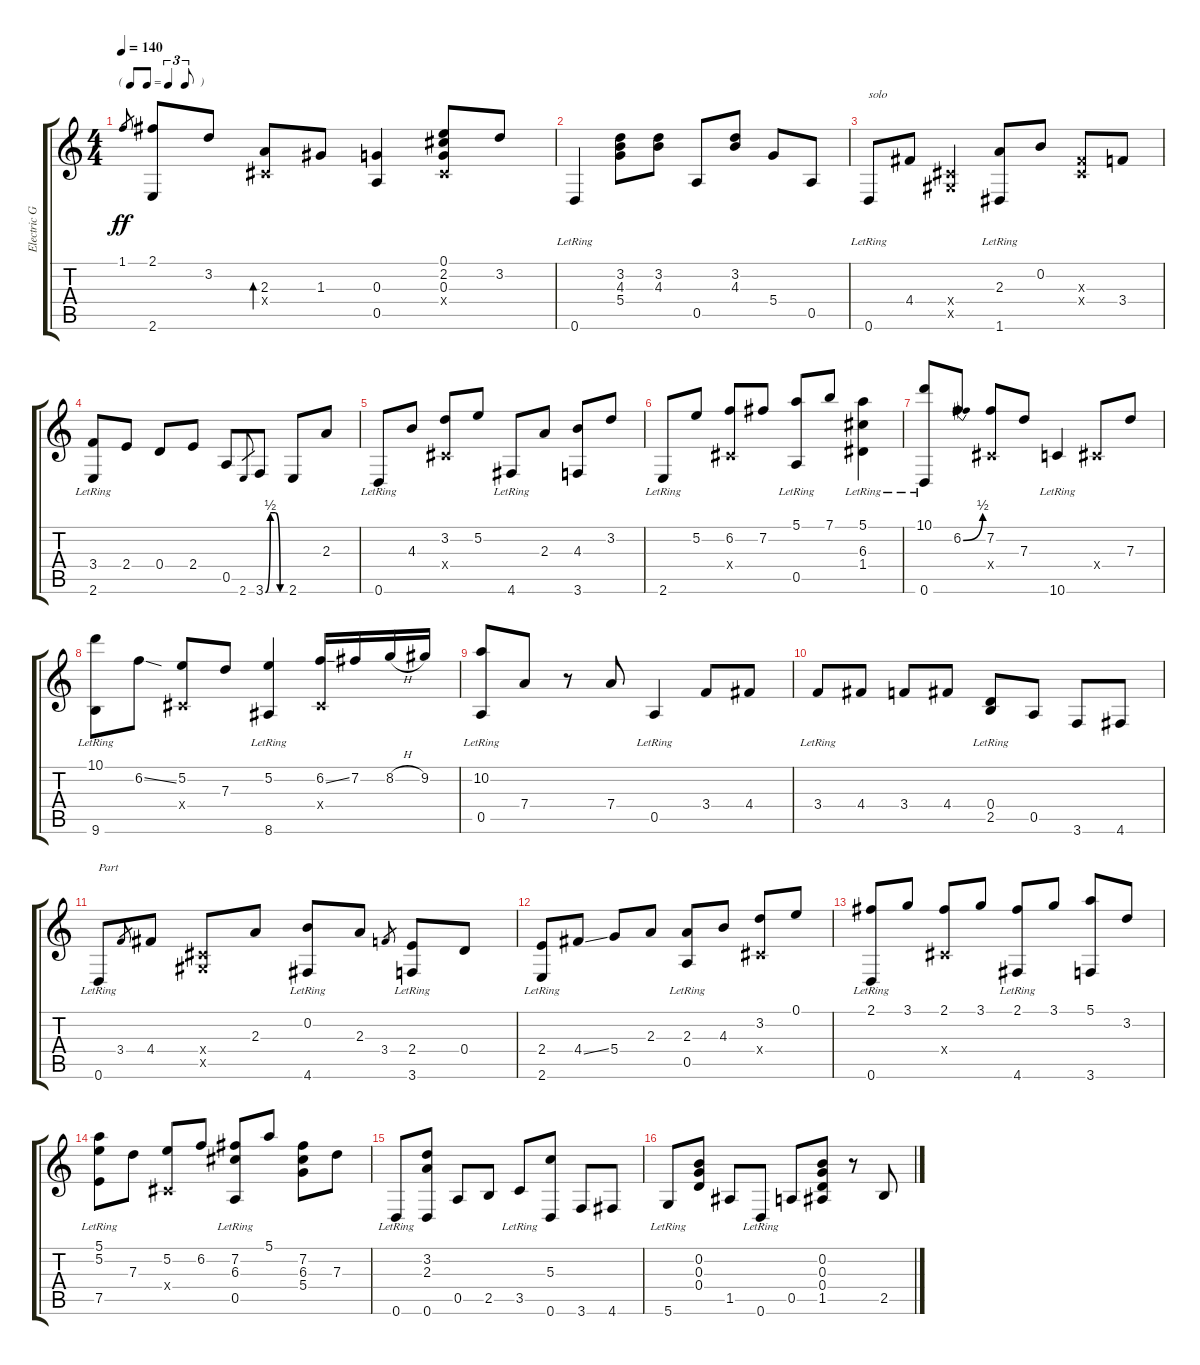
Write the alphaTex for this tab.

\track ("Electric Guitar" "Electric G") {instrument electricguitarmuted}
\staff {score tabs}
\tuning (E4 B3 G3 D3 A2 D2) {hide}
\ts (4 4)
\tf triplet8th
\tempo 140
\clef g2
\ks c
1.1.8{gr dy ff} (2.1 2.6).8 3.2.8 (2.3 -1.4{x}).8{bd 120} 1.3.8 (0.3 0.5).4 (0.1 2.2 0.3 -1.4{x}).8 3.2.8 |
0.6{lr}.4 (3.2 4.3 5.4).8 (3.2 4.3).8 0.5.8 (3.2 4.3).8 5.4.8 0.5.8 |
0.6{lr}.8{txt "solo"} 4.4.8 (-1.4{x} -1.5{x}).4 (2.3 1.6{lr}).8 0.2.8 (-1.3{x} -1.4{x}).8 3.4.8 |
(3.4 2.6{lr}).8 2.4.8 0.4.8 2.4.8 0.5.8 2.6.8{gr} 3.6{be (custom 0 0 15 2 30 2 45 0 60 0)}.8 2.6.8 2.3.8 |
0.6{lr}.8 4.3.8 (3.2 -1.4{x}).8 5.2.8 4.6{lr}.8 2.3.8 (4.3 3.6).8 3.2.8 |
2.6{lr}.8 5.2.8 (6.2 -1.4{x}).8 7.2.8 (5.1 0.5{lr}).8 7.1.8 (5.1 6.3 1.4{lr}).4 |
(10.1 0.6{lr}).8 6.2{be (bend 0 0 60 2)}.8 (7.2 -1.4{x}).8 7.3.8 10.6{lr}.4 -1.4{x}.8 7.3.8 |
(10.1 9.6{lr}).8 6.2{ss}.8 (5.2 -1.4{x}).8 7.3.8 (5.2 8.6{lr}).4 (6.2{ss} -1.4{x}).16 7.2.16 8.2{h}.16 9.2.16 |
(10.2 0.5{lr}).8 7.4.8 r.8 7.4.8 0.5{lr}.4 3.4.8 4.4.8 |
3.4{lr}.8 4.4.8 3.4.8 4.4.8 (0.4 2.5{lr}).8 0.5.8 3.6.8 4.6.8 |
0.6{lr}.8{txt "Part"} 3.4.8{gr} 4.4.8 (-1.4{x} -1.5{x}).8 2.3.8 (0.2 4.6{lr}).8 2.3.8 3.4.8{gr} (2.4{lr} 3.6).8 0.4.8 |
(2.4 2.6{lr}).8 4.4{ss}.8 5.4.8 2.3.8 (2.3 0.5{lr}).8 4.3.8 (3.2 -1.4{x}).8 0.1.8 |
(2.1 0.6{lr}).8 3.1.8 (2.1 -1.4{x}).8 3.1.8 (2.1 4.6{lr}).8 3.1.8 (5.1 3.6).8 3.2.8 |
(5.1 5.2 7.5{lr}).8 7.3.8 (5.2 -1.4{x}).8 6.2.8 (7.2 6.3 0.5{lr}).8 5.1.8 (7.2 6.3 5.4).8 7.3.8 |
0.6{lr}.8 (3.2 2.3 0.6).8 0.5.8 2.5.8 3.5{lr}.8 (5.3 0.6).8 3.6.8 4.6.8 |
5.6{lr}.8 (0.2 0.3 0.4).8 1.5.8 0.6{lr}.8 0.5.8 (0.2 0.3 0.4 1.5).8 r.8 2.5.8
